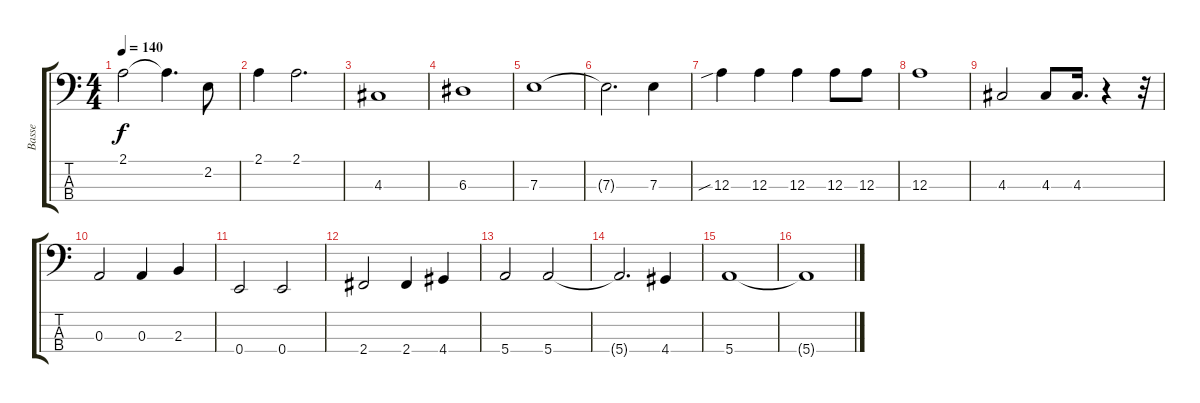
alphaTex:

\track ("Basse" "Basse") {instrument electricbassfinger}
\staff {score tabs}
\tuning (G2 D2 A1 E1) {hide}
\ts (4 4)
\tempo 140
\clef f4
\ks c
2.1.2{dy f} 2.1{t}.4{d} 2.2.8 |
2.1.4 2.1.2{d} |
4.3.1 |
6.3.1 |
7.3.1 |
7.3{t}.2{d} 7.3.4 |
12.3{sib}.4 12.3.4 12.3.4 12.3.8 12.3.8 |
12.3.1 |
4.3.2 4.3.8 4.3.16{d} r.4 r.32 |
0.3.2 0.3.4 2.3.4 |
0.4.2 0.4.2 |
2.4.2 2.4.4 4.4.4 |
5.4.2 5.4.2 |
5.4{t}.2{d} 4.4.4 |
5.4.1 |
5.4{t}.1
